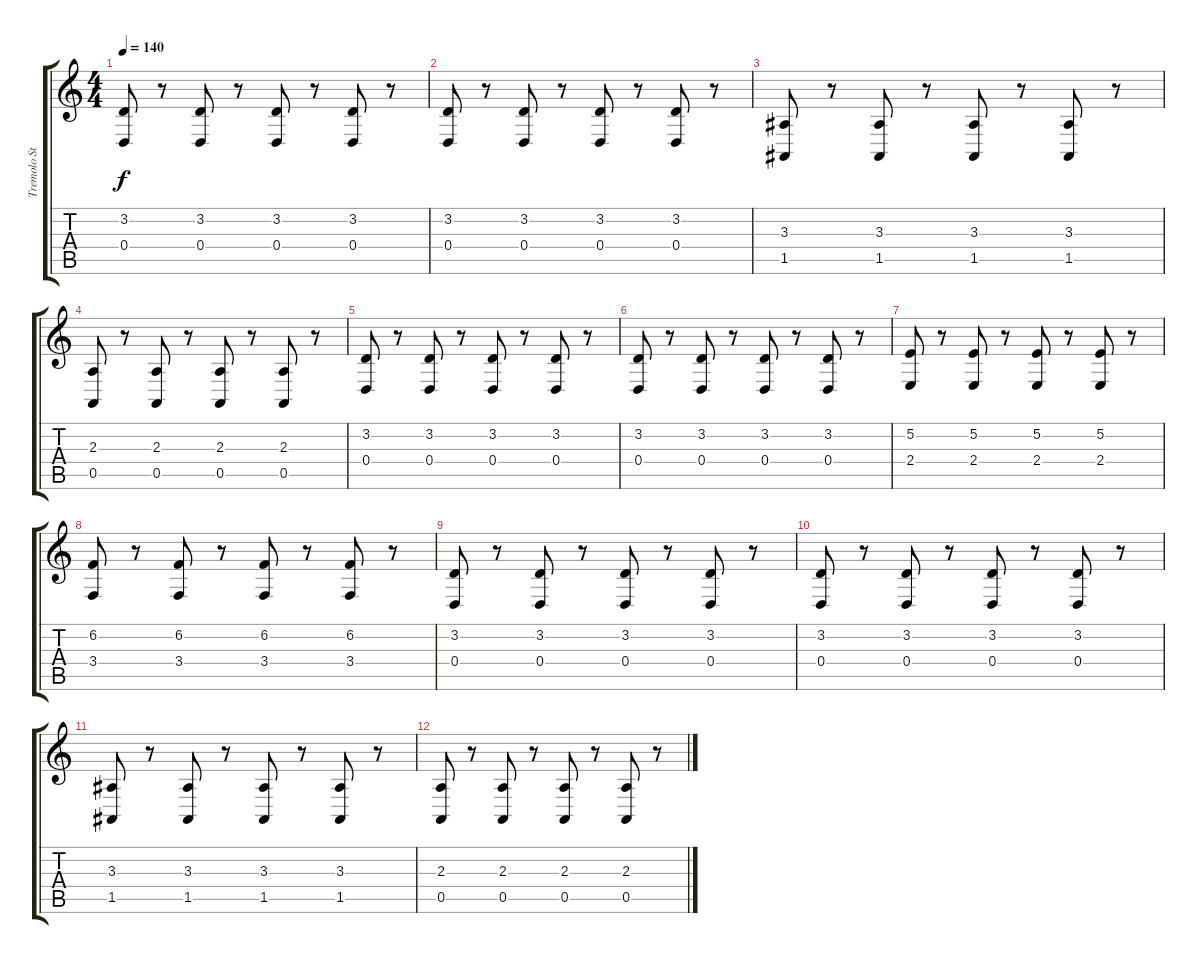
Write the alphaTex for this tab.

\track ("Tremolo Strings" "Tremolo St") {instrument tremolostrings}
\staff {score tabs}
\tuning (E4 B3 G3 D3 A2 E2) {hide}
\ts (4 4)
\tempo 140
\clef g2
\ks c
(3.2 0.4).8{dy f} r.8 (3.2 0.4).8 r.8 (3.2 0.4).8 r.8 (3.2 0.4).8 r.8 |
(3.2 0.4).8 r.8 (3.2 0.4).8 r.8 (3.2 0.4).8 r.8 (3.2 0.4).8 r.8 |
(3.3 1.5).8 r.8 (3.3 1.5).8 r.8 (3.3 1.5).8 r.8 (3.3 1.5).8 r.8 |
(2.3 0.5).8 r.8 (2.3 0.5).8 r.8 (2.3 0.5).8 r.8 (2.3 0.5).8 r.8 |
(3.2 0.4).8 r.8 (3.2 0.4).8 r.8 (3.2 0.4).8 r.8 (3.2 0.4).8 r.8 |
(3.2 0.4).8 r.8 (3.2 0.4).8 r.8 (3.2 0.4).8 r.8 (3.2 0.4).8 r.8 |
(5.2 2.4).8 r.8 (5.2 2.4).8 r.8 (5.2 2.4).8 r.8 (5.2 2.4).8 r.8 |
(6.2 3.4).8 r.8 (6.2 3.4).8 r.8 (6.2 3.4).8 r.8 (6.2 3.4).8 r.8 |
(3.2 0.4).8 r.8 (3.2 0.4).8 r.8 (3.2 0.4).8 r.8 (3.2 0.4).8 r.8 |
(3.2 0.4).8 r.8 (3.2 0.4).8 r.8 (3.2 0.4).8 r.8 (3.2 0.4).8 r.8 |
(3.3 1.5).8 r.8 (3.3 1.5).8 r.8 (3.3 1.5).8 r.8 (3.3 1.5).8 r.8 |
(2.3 0.5).8 r.8 (2.3 0.5).8 r.8 (2.3 0.5).8 r.8 (2.3 0.5).8 r.8
